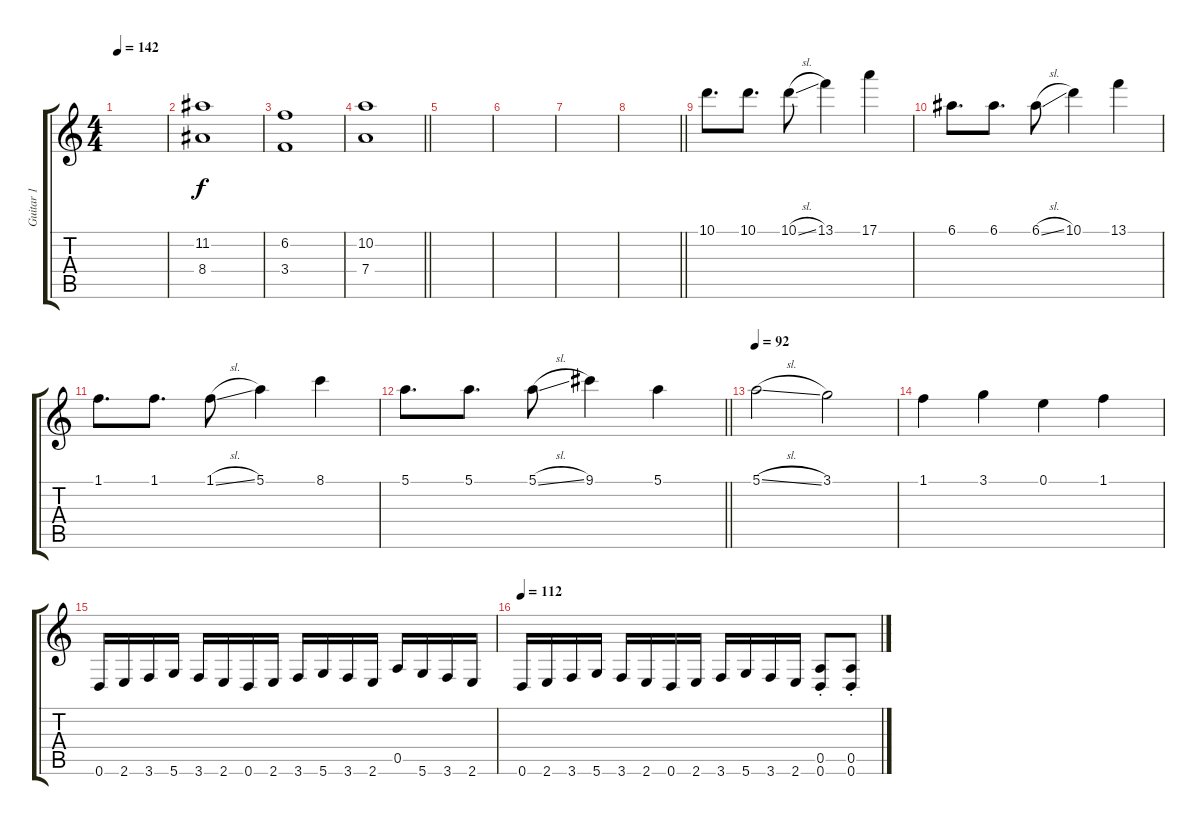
\track ("Guitar 1" "Guitar 1") {instrument distortionguitar}
\staff {score tabs}
\tuning (E4 B3 G3 D3 A2 D2) {hide}
\ts (4 4)
\tempo 142
\clef g2
\ks c
|
(11.2 8.4).1 |
(6.2 3.4).1 |
\barLineRight lightlight
(10.2 7.4).1 |
|
|
|
\barLineRight lightlight
|
10.1.8{d} 10.1.8{d} 10.1{sl}.8 13.1.4 17.1.4 |
6.1.8{d} 6.1.8{d} 6.1{sl}.8 10.1.4 13.1.4 |
1.1.8{d} 1.1.8{d} 1.1{sl}.8 5.1.4 8.1.4 |
\barLineRight lightlight
5.1.8{d} 5.1.8{d} 5.1{sl}.8 9.1.4 5.1.4 |
\section ("" "")
\tempo 92
5.1{sl}.2 3.1.2 |
1.1.4 3.1.4 0.1.4 1.1.4 |
0.6.16 2.6.16 3.6.16 5.6.16 3.6.16 2.6.16 0.6.16 2.6.16 3.6.16 5.6.16 3.6.16 2.6.16 0.5.16 5.6.16 3.6.16 2.6.16 |
\tempo 112
0.6.16 2.6.16 3.6.16 5.6.16 3.6.16 2.6.16 0.6.16 2.6.16 3.6.16 5.6.16 3.6.16 2.6.16 (0.5{st} 0.6{st}).8 (0.5{st} 0.6{st}).8
